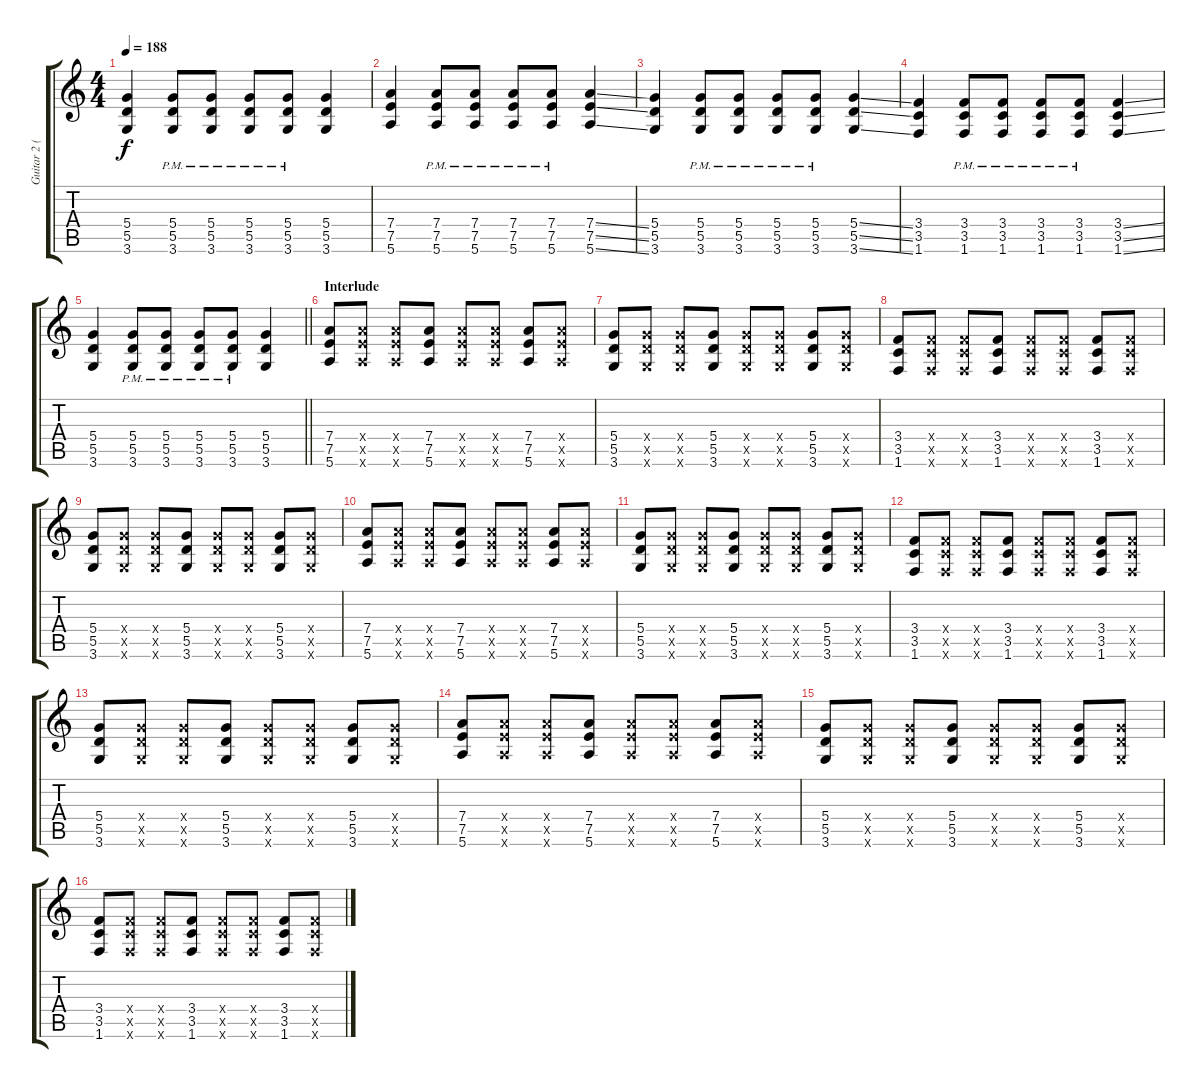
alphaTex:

\track ("Guitar 2 (Dori)" "Guitar 2 (") {mute instrument distortionguitar}
\staff {score tabs}
\tuning (E4 B3 G3 D3 A2 E2) {hide}
\ts (4 4)
\tempo 188
\clef g2
\ks c
(5.4 5.5 3.6).4{dy f} (5.4{pm} 5.5{pm} 3.6{pm}).8 (5.4{pm} 5.5{pm} 3.6{pm}).8 (5.4{pm} 5.5{pm} 3.6{pm}).8 (5.4{pm} 5.5{pm} 3.6{pm}).8 (5.4 5.5 3.6).4 |
(7.4 7.5 5.6).4 (7.4{pm} 7.5{pm} 5.6{pm}).8 (7.4{pm} 7.5{pm} 5.6{pm}).8 (7.4{pm} 7.5{pm} 5.6{pm}).8 (7.4{pm} 7.5{pm} 5.6{pm}).8 (7.4{ss} 7.5{ss} 5.6{ss}).4 |
(5.4 5.5 3.6).4 (5.4{pm} 5.5{pm} 3.6{pm}).8 (5.4{pm} 5.5{pm} 3.6{pm}).8 (5.4{pm} 5.5{pm} 3.6{pm}).8 (5.4{pm} 5.5{pm} 3.6{pm}).8 (5.4{ss} 5.5{ss} 3.6{ss}).4 |
(3.4 3.5 1.6).4 (3.4{pm} 3.5{pm} 1.6{pm}).8 (3.4{pm} 3.5{pm} 1.6{pm}).8 (3.4{pm} 3.5{pm} 1.6{pm}).8 (3.4{pm} 3.5{pm} 1.6{pm}).8 (3.4{ss} 3.5{ss} 1.6{ss}).4 |
\barLineRight lightlight
(5.4 5.5 3.6).4 (5.4{pm} 5.5{pm} 3.6{pm}).8 (5.4{pm} 5.5{pm} 3.6{pm}).8 (5.4{pm} 5.5{pm} 3.6{pm}).8 (5.4{pm} 5.5{pm} 3.6{pm}).8 (5.4 5.5 3.6).4 |
\section ("" "Interlude")
(7.4 7.5 5.6).8 (7.4{x} 7.5{x} 5.6{x}).8 (7.4{x} 7.5{x} 5.6{x}).8 (7.4 7.5 5.6).8 (7.4{x} 7.5{x} 5.6{x}).8 (7.4{x} 7.5{x} 5.6{x}).8 (7.4 7.5 5.6).8 (7.4{x} 7.5{x} 5.6{x}).8 |
(5.4 5.5 3.6).8 (5.4{x} 5.5{x} 3.6{x}).8 (5.4{x} 5.5{x} 3.6{x}).8 (5.4 5.5 3.6).8 (5.4{x} 5.5{x} 3.6{x}).8 (5.4{x} 5.5{x} 3.6{x}).8 (5.4 5.5 3.6).8 (5.4{x} 5.5{x} 3.6{x}).8 |
(3.4 3.5 1.6).8 (3.4{x} 3.5{x} 1.6{x}).8 (3.4{x} 3.5{x} 1.6{x}).8 (3.4 3.5 1.6).8 (3.4{x} 3.5{x} 1.6{x}).8 (3.4{x} 3.5{x} 1.6{x}).8 (3.4 3.5 1.6).8 (3.4{x} 3.5{x} 1.6{x}).8 |
(5.4 5.5 3.6).8 (5.4{x} 5.5{x} 3.6{x}).8 (5.4{x} 5.5{x} 3.6{x}).8 (5.4 5.5 3.6).8 (5.4{x} 5.5{x} 3.6{x}).8 (5.4{x} 5.5{x} 3.6{x}).8 (5.4 5.5 3.6).8 (5.4{x} 5.5{x} 3.6{x}).8 |
(7.4 7.5 5.6).8 (7.4{x} 7.5{x} 5.6{x}).8 (7.4{x} 7.5{x} 5.6{x}).8 (7.4 7.5 5.6).8 (7.4{x} 7.5{x} 5.6{x}).8 (7.4{x} 7.5{x} 5.6{x}).8 (7.4 7.5 5.6).8 (7.4{x} 7.5{x} 5.6{x}).8 |
(5.4 5.5 3.6).8 (5.4{x} 5.5{x} 3.6{x}).8 (5.4{x} 5.5{x} 3.6{x}).8 (5.4 5.5 3.6).8 (5.4{x} 5.5{x} 3.6{x}).8 (5.4{x} 5.5{x} 3.6{x}).8 (5.4 5.5 3.6).8 (5.4{x} 5.5{x} 3.6{x}).8 |
(3.4 3.5 1.6).8 (3.4{x} 3.5{x} 1.6{x}).8 (3.4{x} 3.5{x} 1.6{x}).8 (3.4 3.5 1.6).8 (3.4{x} 3.5{x} 1.6{x}).8 (3.4{x} 3.5{x} 1.6{x}).8 (3.4 3.5 1.6).8 (3.4{x} 3.5{x} 1.6{x}).8 |
(5.4 5.5 3.6).8 (5.4{x} 5.5{x} 3.6{x}).8 (5.4{x} 5.5{x} 3.6{x}).8 (5.4 5.5 3.6).8 (5.4{x} 5.5{x} 3.6{x}).8 (5.4{x} 5.5{x} 3.6{x}).8 (5.4 5.5 3.6).8 (5.4{x} 5.5{x} 3.6{x}).8 |
(7.4 7.5 5.6).8 (7.4{x} 7.5{x} 5.6{x}).8 (7.4{x} 7.5{x} 5.6{x}).8 (7.4 7.5 5.6).8 (7.4{x} 7.5{x} 5.6{x}).8 (7.4{x} 7.5{x} 5.6{x}).8 (7.4 7.5 5.6).8 (7.4{x} 7.5{x} 5.6{x}).8 |
(5.4 5.5 3.6).8 (5.4{x} 5.5{x} 3.6{x}).8 (5.4{x} 5.5{x} 3.6{x}).8 (5.4 5.5 3.6).8 (5.4{x} 5.5{x} 3.6{x}).8 (5.4{x} 5.5{x} 3.6{x}).8 (5.4 5.5 3.6).8 (5.4{x} 5.5{x} 3.6{x}).8 |
(3.4 3.5 1.6).8 (3.4{x} 3.5{x} 1.6{x}).8 (3.4{x} 3.5{x} 1.6{x}).8 (3.4 3.5 1.6).8 (3.4{x} 3.5{x} 1.6{x}).8 (3.4{x} 3.5{x} 1.6{x}).8 (3.4 3.5 1.6).8 (3.4{x} 3.5{x} 1.6{x}).8
